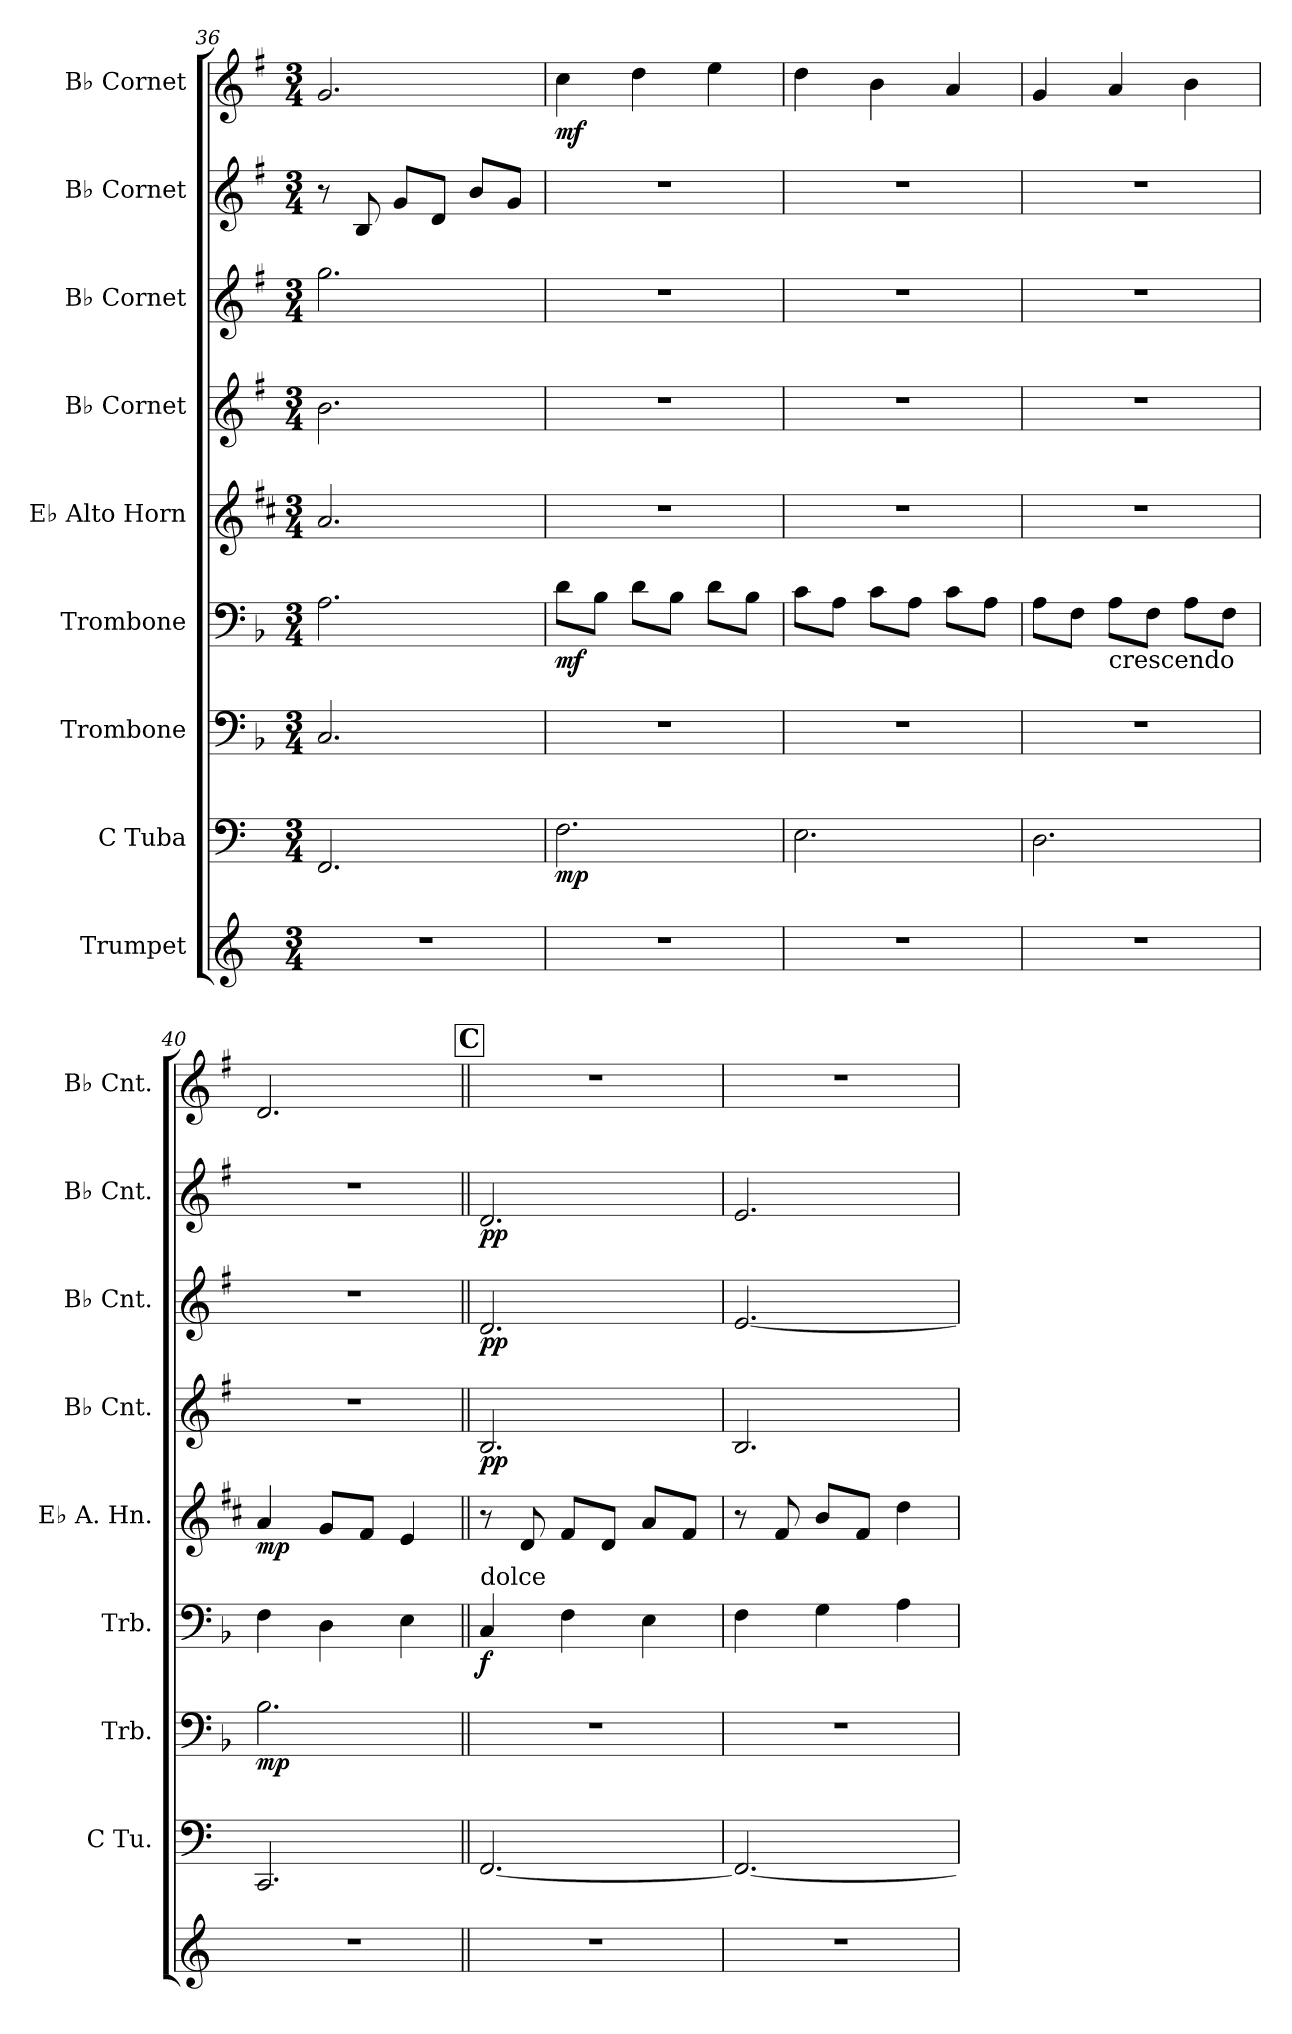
**kern	**kern	**dynam	**kern	**dynam	**kern	**dynam	**kern	**dynam	**kern	**dynam	**kern	**dynam	**kern	**dynam	**kern	**dynam
*part9	*part8	*part8	*part7	*part7	*part6	*part6	*part5	*part5	*part4	*part4	*part3	*part3	*part2	*part2	*part1	*part1
*staff9	*staff8	*staff8	*staff7	*staff7	*staff6	*staff6	*staff5	*staff5	*staff4	*staff4	*staff3	*staff3	*staff2	*staff2	*staff1	*staff1
*I"Trumpet	*I"C Tuba	*	*I"Trombone	*	*I"Trombone	*	*I"E♭ Alto Horn	*	*I"B♭ Cornet	*	*I"B♭ Cornet	*	*I"B♭ Cornet	*	*I"B♭ Cornet	*
*	*I'C Tu.	*	*I'Trb.	*	*I'Trb.	*	*I'E♭ A. Hn.	*	*I'B♭ Cnt.	*	*I'B♭ Cnt.	*	*I'B♭ Cnt.	*	*I'B♭ Cnt.	*
*clefG2	*clefF4	*	*clefF4	*	*clefF4	*	*clefG2	*	*clefG2	*	*clefG2	*	*clefG2	*	*clefG2	*
*ITrd1c2	*	*	*	*	*	*	*ITrd5c9	*	*ITrd1c2	*	*ITrd1c2	*	*ITrd1c2	*	*ITrd1c2	*
*k[b-e-]	*k[]	*	*k[b-]	*	*k[b-]	*	*k[b-]	*	*k[b-]	*	*k[b-]	*	*k[b-]	*	*k[b-]	*
*B-:	*C:	*	*F:	*	*F:	*	*F:	*	*F:	*	*F:	*	*F:	*	*F:	*
*M3/4	*M3/4	*	*M3/4	*	*M3/4	*	*M3/4	*	*M3/4	*	*M3/4	*	*M3/4	*	*M3/4	*
=36	=36	=36	=36	=36	=36	=36	=36	=36	=36	=36	=36	=36	=36	=36	=36	=36
2.r	2.FF/	.	2.C/	.	2.A\	.	2.c/	.	2.a\	.	2.ff\	.	8r	.	2.f/	.
.	.	.	.	.	.	.	.	.	.	.	.	.	8A/	.	.	.
.	.	.	.	.	.	.	.	.	.	.	.	.	8f/L	.	.	.
.	.	.	.	.	.	.	.	.	.	.	.	.	8c/J	.	.	.
.	.	.	.	.	.	.	.	.	.	.	.	.	8a/L	.	.	.
.	.	.	.	.	.	.	.	.	.	.	.	.	8f/J	.	.	.
=37	=37	=37	=37	=37	=37	=37	=37	=37	=37	=37	=37	=37	=37	=37	=37	=37
!	!	!LO:DY:b	!	!	!	!LO:DY:b	!	!	!	!	!	!	!	!	!	!LO:DY:b
2.r	2.F\	mp	2.r	.	8d\L	mf	2.r	.	2.r	.	2.r	.	2.r	.	4b-\	mf
.	.	.	.	.	8B-\J	.	.	.	.	.	.	.	.	.	.	.
.	.	.	.	.	8d\L	.	.	.	.	.	.	.	.	.	4cc\	.
.	.	.	.	.	8B-\J	.	.	.	.	.	.	.	.	.	.	.
.	.	.	.	.	8d\L	.	.	.	.	.	.	.	.	.	4dd\	.
.	.	.	.	.	8B-\J	.	.	.	.	.	.	.	.	.	.	.
=38	=38	=38	=38	=38	=38	=38	=38	=38	=38	=38	=38	=38	=38	=38	=38	=38
2.r	2.E\	.	2.r	.	8c\L	.	2.r	.	2.r	.	2.r	.	2.r	.	4cc\	.
.	.	.	.	.	8A\J	.	.	.	.	.	.	.	.	.	.	.
.	.	.	.	.	8c\L	.	.	.	.	.	.	.	.	.	4a\	.
.	.	.	.	.	8A\J	.	.	.	.	.	.	.	.	.	.	.
.	.	.	.	.	8c\L	.	.	.	.	.	.	.	.	.	4g/	.
.	.	.	.	.	8A\J	.	.	.	.	.	.	.	.	.	.	.
=39	=39	=39	=39	=39	=39	=39	=39	=39	=39	=39	=39	=39	=39	=39	=39	=39
2.r	2.D\	.	2.r	.	8A\L	.	2.r	.	2.r	.	2.r	.	2.r	.	4f/	.
.	.	.	.	.	8F\J	.	.	.	.	.	.	.	.	.	.	.
!	!	!	!	!	!LO:TX:b:t=crescendo	!	!	!	!	!	!	!	!	!	!	!
.	.	.	.	.	8A\L	.	.	.	.	.	.	.	.	.	4g/	.
.	.	.	.	.	8F\J	.	.	.	.	.	.	.	.	.	.	.
.	.	.	.	.	8A\L	.	.	.	.	.	.	.	.	.	4a\	.
.	.	.	.	.	8F\J	.	.	.	.	.	.	.	.	.	.	.
!!LO:PB:g=z
=40	=40	=40	=40	=40	=40	=40	=40	=40	=40	=40	=40	=40	=40	=40	=40	=40
!	!	!	!	!LO:DY:b	!	!	!	!LO:DY:b	!	!	!	!	!	!	!	!
2.r	2.CC/	.	2.B-\	mp	4F\	.	4c/	mp	2.r	.	2.r	.	2.r	.	2.c/	.
.	.	.	.	.	4D\	.	8B-/L	.	.	.	.	.	.	.	.	.
.	.	.	.	.	.	.	8A/J	.	.	.	.	.	.	.	.	.
.	.	.	.	.	4E\	.	4G/	.	.	.	.	.	.	.	.	.
!!LO:REH:place=s1:a:t=C
=41||	=41||	=41||	=41||	=41||	=41||	=41||	=41||	=41||	=41||	=41||	=41||	=41||	=41||	=41||	=41||	=41||
!	!	!	!	!	!LO:TX:a:t=dolce	!	!	!	!	!	!	!	!	!	!	!
!	!	!	!	!	!	!LO:DY:b	!	!	!	!LO:DY:b	!	!LO:DY:b	!	!LO:DY:b	!	!
2.r	[2.FF/	.	2.r	.	4C/	f	8r	.	2.A/	pp	2.c/	pp	2.c/	pp	2.r	.
.	.	.	.	.	.	.	8F/	.	.	.	.	.	.	.	.	.
.	.	.	.	.	4F\	.	8A/L	.	.	.	.	.	.	.	.	.
.	.	.	.	.	.	.	8F/J	.	.	.	.	.	.	.	.	.
.	.	.	.	.	4E\	.	8c/L	.	.	.	.	.	.	.	.	.
.	.	.	.	.	.	.	8A/J	.	.	.	.	.	.	.	.	.
=42	=42	=42	=42	=42	=42	=42	=42	=42	=42	=42	=42	=42	=42	=42	=42	=42
2.r	2.FF/_	.	2.r	.	4F\	.	8r	.	2.A/	.	[2.d/	.	2.d/	.	2.r	.
.	.	.	.	.	.	.	8A/	.	.	.	.	.	.	.	.	.
.	.	.	.	.	4G\	.	8d/L	.	.	.	.	.	.	.	.	.
.	.	.	.	.	.	.	8A/J	.	.	.	.	.	.	.	.	.
.	.	.	.	.	4A\	.	4f\	.	.	.	.	.	.	.	.	.
=	=	=	=	=	=	=	=	=	=	=	=	=	=	=	=	=
*-	*-	*-	*-	*-	*-	*-	*-	*-	*-	*-	*-	*-	*-	*-	*-	*-
